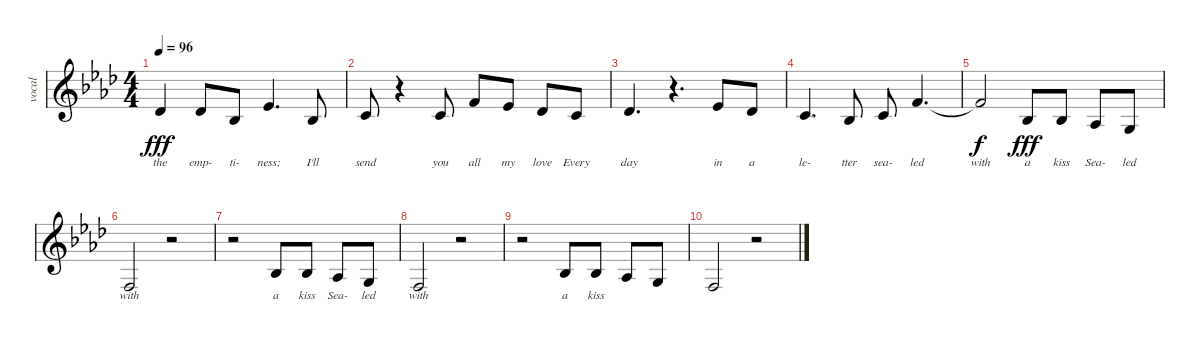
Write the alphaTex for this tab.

\track ("vocal" "vocal") {instrument voiceoohs}
\staff {score}
\tuning (E4 B3 G3 D3 A2 E2) {hide}
\ts (4 4)
\tempo 96
\clef g2
\ks fminor
2.2.4{lyrics (0 "the") lyrics (1 "") lyrics (2 "") lyrics (3 "") lyrics (4 "") dy fff} 2.2.8{lyrics (0 "emp-") lyrics (1 "") lyrics (2 "") lyrics (3 "") lyrics (4 "")} 3.3.8{lyrics (0 "ti-") lyrics (1 "") lyrics (2 "") lyrics (3 "") lyrics (4 "")} 4.2.4{d lyrics (0 "ness;") lyrics (1 "") lyrics (2 "") lyrics (3 "") lyrics (4 "")} 3.3.8{lyrics (0 "I'll") lyrics (1 "") lyrics (2 "") lyrics (3 "") lyrics (4 "")} |
1.2.8{lyrics (0 "send") lyrics (1 "") lyrics (2 "") lyrics (3 "") lyrics (4 "")} r.4 1.2.8{lyrics (0 "you") lyrics (1 "") lyrics (2 "") lyrics (3 "") lyrics (4 "")} 1.1.8{lyrics (0 "all") lyrics (1 "") lyrics (2 "") lyrics (3 "") lyrics (4 "")} 4.2.8{lyrics (0 "my") lyrics (1 "") lyrics (2 "") lyrics (3 "") lyrics (4 "")} 2.2.8{lyrics (0 "love") lyrics (1 "") lyrics (2 "") lyrics (3 "") lyrics (4 "")} 1.2.8{lyrics (0 "Every") lyrics (1 "") lyrics (2 "") lyrics (3 "") lyrics (4 "")} |
2.2.4{d lyrics (0 "day") lyrics (1 "") lyrics (2 "") lyrics (3 "") lyrics (4 "")} r.4{d} 4.2.8{lyrics (0 "in") lyrics (1 "") lyrics (2 "") lyrics (3 "") lyrics (4 "")} 2.2.8{lyrics (0 "a") lyrics (1 "") lyrics (2 "") lyrics (3 "") lyrics (4 "")} |
1.2.4{d lyrics (0 "le-") lyrics (1 "") lyrics (2 "") lyrics (3 "") lyrics (4 "")} 3.3.8{lyrics (0 "tter") lyrics (1 "") lyrics (2 "") lyrics (3 "") lyrics (4 "")} 1.2.8{lyrics (0 "sea-") lyrics (1 "") lyrics (2 "") lyrics (3 "") lyrics (4 "")} 1.1.4{d lyrics (0 "led") lyrics (1 "") lyrics (2 "") lyrics (3 "") lyrics (4 "")} |
1.1{t}.2{lyrics (0 "with") lyrics (1 "") lyrics (2 "") lyrics (3 "") lyrics (4 "") dy f} 3.3.8{lyrics (0 "a") lyrics (1 "") lyrics (2 "") lyrics (3 "") lyrics (4 "") dy fff} 3.3.8{lyrics (0 "kiss") lyrics (1 "") lyrics (2 "") lyrics (3 "") lyrics (4 "")} 1.3.8{lyrics (0 "Sea-") lyrics (1 "") lyrics (2 "") lyrics (3 "") lyrics (4 "")} 0.3.8{lyrics (0 "led") lyrics (1 "") lyrics (2 "") lyrics (3 "") lyrics (4 "")} |
3.4.2{lyrics (0 "with") lyrics (1 "") lyrics (2 "") lyrics (3 "") lyrics (4 "")} r.2 |
r.2 3.3.8{lyrics (0 "a") lyrics (1 "") lyrics (2 "") lyrics (3 "") lyrics (4 "")} 3.3.8{lyrics (0 "kiss") lyrics (1 "") lyrics (2 "") lyrics (3 "") lyrics (4 "")} 1.3.8{lyrics (0 "Sea-") lyrics (1 "") lyrics (2 "") lyrics (3 "") lyrics (4 "")} 0.3.8{lyrics (0 "led") lyrics (1 "") lyrics (2 "") lyrics (3 "") lyrics (4 "")} |
3.4.2{lyrics (0 "with") lyrics (1 "") lyrics (2 "") lyrics (3 "") lyrics (4 "")} r.2 |
r.2 3.3.8{lyrics (0 "a") lyrics (1 "") lyrics (2 "") lyrics (3 "") lyrics (4 "")} 3.3.8{lyrics (0 "kiss") lyrics (1 "") lyrics (2 "") lyrics (3 "") lyrics (4 "")} 1.3.8 0.3.8 |
3.4.2 r.2
